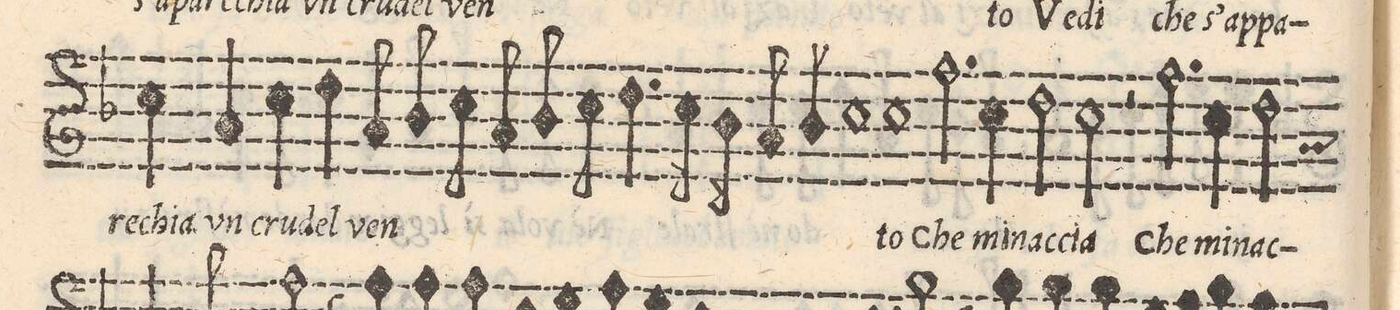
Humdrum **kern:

**kern	**text
*I"CANTO	*
*clefG2	*
*k[b-]	*
*met(C)	*
*M2/1	*
4cc\	-re-
4a/	chia_vn
=30-	=30-
4cc\	cru-
4dd\	-del
8a/	ven-
8b-/	.
8cc\	.
8a/	.
8b-/	.
8cc\	.
4.dd\	.
16cc\	.
16b-\	.
8a/	.
8b-/	.
=31-	=31-
1cc	.
1cc	-to
=32-	=32-
2.ff\	Che
4cc\	mi-
2dd\	-nac-
2cc\	-cia
=33-	=33-
2r	.
2.ff\	Che
4cc\	mi-
2dd\	-nac-
=34-	=34-
*-	*-
